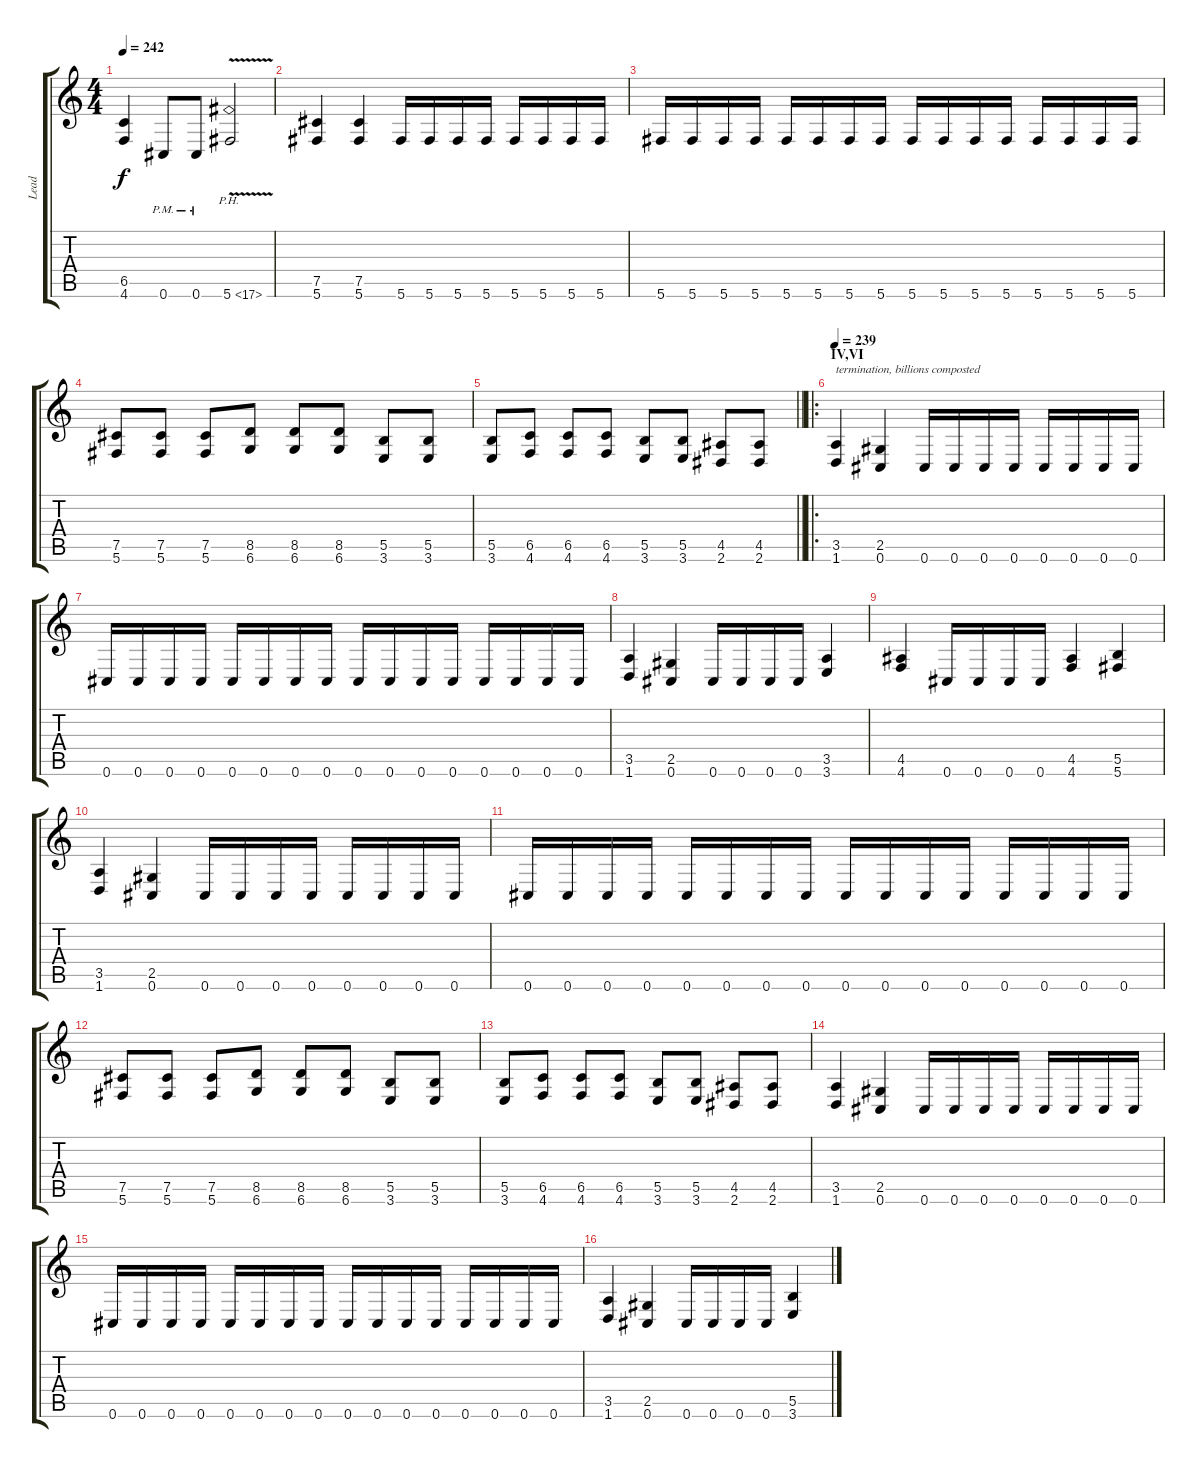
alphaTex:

\track ("Lead" "Lead") {instrument distortionguitar}
\staff {score tabs}
\tuning (Db4 Ab3 E3 B2 Gb2 Db2) {hide}
\ts (4 4)
\tempo 242
\clef g2
\ks c
(6.5 4.6).4{dy f} 0.6{pm}.8 0.6{pm}.8 5.6{ph 12 v}.2 |
(7.5 5.6).4 (7.5 5.6).4 5.6.16 5.6.16 5.6.16 5.6.16 5.6.16 5.6.16 5.6.16 5.6.16 |
5.6.16 5.6.16 5.6.16 5.6.16 5.6.16 5.6.16 5.6.16 5.6.16 5.6.16 5.6.16 5.6.16 5.6.16 5.6.16 5.6.16 5.6.16 5.6.16 |
(7.5 5.6).8 (7.5 5.6).8 (7.5 5.6).8 (8.5 6.6).8 (8.5 6.6).8 (8.5 6.6).8 (5.5 3.6).8 (5.5 3.6).8 |
\barLineRight lightlight
(5.5 3.6).8 (6.5 4.6).8 (6.5 4.6).8 (6.5 4.6).8 (5.5 3.6).8 (5.5 3.6).8 (4.5 2.6).8 (4.5 2.6).8 |
\ro
\section ("" "IV,VI")
\tempo 239
(3.5 1.6).4{txt "termination, billions composted"} (2.5 0.6).4 0.6.16 0.6.16 0.6.16 0.6.16 0.6.16 0.6.16 0.6.16 0.6.16 |
0.6.16 0.6.16 0.6.16 0.6.16 0.6.16 0.6.16 0.6.16 0.6.16 0.6.16 0.6.16 0.6.16 0.6.16 0.6.16 0.6.16 0.6.16 0.6.16 |
(3.5 1.6).4 (2.5 0.6).4 0.6.16 0.6.16 0.6.16 0.6.16 (3.5 3.6).4 |
(4.5 4.6).4 0.6.16 0.6.16 0.6.16 0.6.16 (4.5 4.6).4 (5.5 5.6).4 |
(3.5 1.6).4 (2.5 0.6).4 0.6.16 0.6.16 0.6.16 0.6.16 0.6.16 0.6.16 0.6.16 0.6.16 |
0.6.16 0.6.16 0.6.16 0.6.16 0.6.16 0.6.16 0.6.16 0.6.16 0.6.16 0.6.16 0.6.16 0.6.16 0.6.16 0.6.16 0.6.16 0.6.16 |
(7.5 5.6).8 (7.5 5.6).8 (7.5 5.6).8 (8.5 6.6).8 (8.5 6.6).8 (8.5 6.6).8 (5.5 3.6).8 (5.5 3.6).8 |
(5.5 3.6).8 (6.5 4.6).8 (6.5 4.6).8 (6.5 4.6).8 (5.5 3.6).8 (5.5 3.6).8 (4.5 2.6).8 (4.5 2.6).8 |
(3.5 1.6).4 (2.5 0.6).4 0.6.16 0.6.16 0.6.16 0.6.16 0.6.16 0.6.16 0.6.16 0.6.16 |
0.6.16 0.6.16 0.6.16 0.6.16 0.6.16 0.6.16 0.6.16 0.6.16 0.6.16 0.6.16 0.6.16 0.6.16 0.6.16 0.6.16 0.6.16 0.6.16 |
(3.5 1.6).4 (2.5 0.6).4 0.6.16 0.6.16 0.6.16 0.6.16 (5.5 3.6).4
